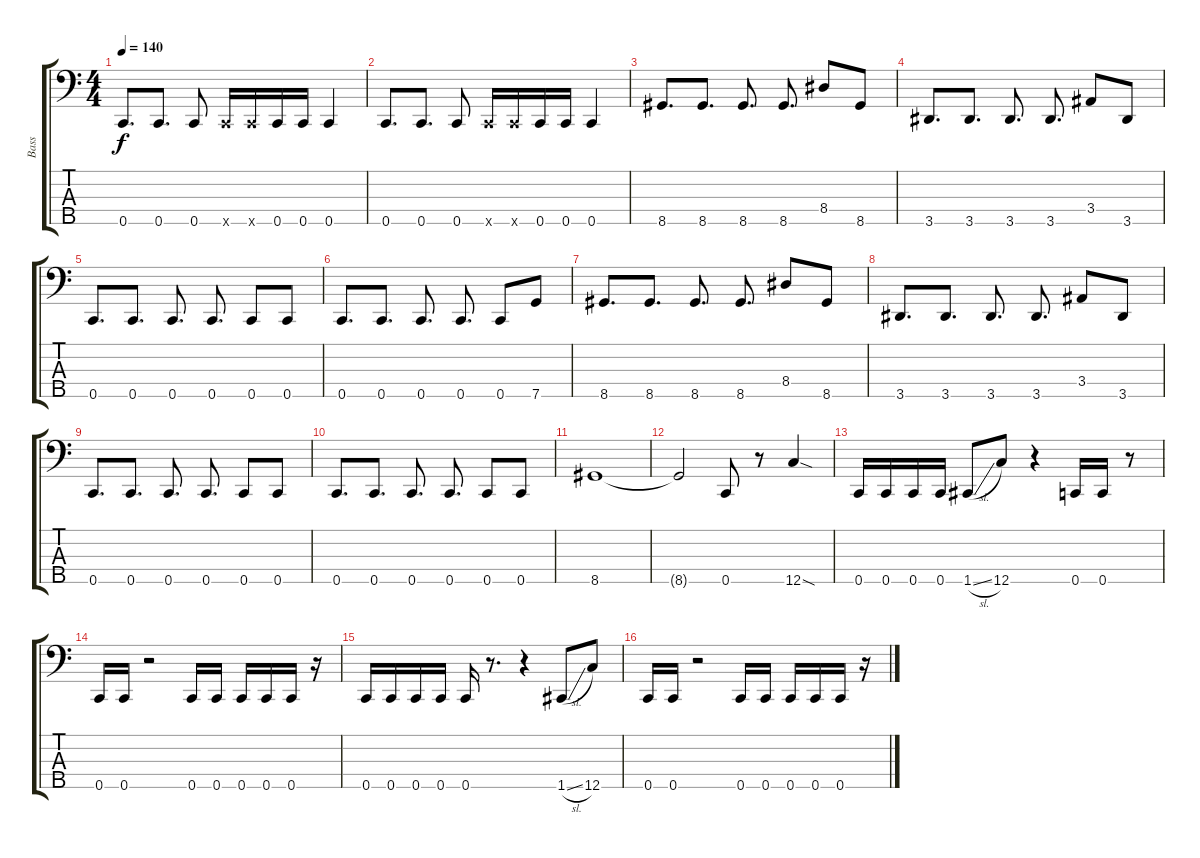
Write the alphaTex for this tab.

\track ("Bass" "Bass") {instrument electricbasspick}
\staff {score tabs}
\tuning (A2 F2 C2 G1 C1) {hide}
\ts (4 4)
\tempo 140
\clef f4
\ks c
0.5.8{d dy f} 0.5.8{d} 0.5.8 0.5{x}.16 0.5{x}.16 0.5.16 0.5.16 0.5.4 |
0.5.8{d} 0.5.8{d} 0.5.8 0.5{x}.16 0.5{x}.16 0.5.16 0.5.16 0.5.4 |
8.5.8{d} 8.5.8{d} 8.5.8{d} 8.5.8{d} 8.4.8 8.5.8 |
3.5.8{d} 3.5.8{d} 3.5.8{d} 3.5.8{d} 3.4.8 3.5.8 |
0.5.8{d} 0.5.8{d} 0.5.8{d} 0.5.8{d} 0.5.8 0.5.8 |
0.5.8{d} 0.5.8{d} 0.5.8{d} 0.5.8{d} 0.5.8 7.5.8 |
8.5.8{d} 8.5.8{d} 8.5.8{d} 8.5.8{d} 8.4.8 8.5.8 |
3.5.8{d} 3.5.8{d} 3.5.8{d} 3.5.8{d} 3.4.8 3.5.8 |
0.5.8{d} 0.5.8{d} 0.5.8{d} 0.5.8{d} 0.5.8 0.5.8 |
0.5.8{d} 0.5.8{d} 0.5.8{d} 0.5.8{d} 0.5.8 0.5.8 |
8.5.1 |
8.5{t}.2 0.5.8 r.8 12.5{sod}.4 |
0.5.16 0.5.16 0.5.16 0.5.16 1.5{sl}.8 12.5.8 r.4 0.5.16 0.5.16 r.8 |
0.5.16 0.5.16 r.2 0.5.16 0.5.16 0.5.16 0.5.16 0.5.16 r.16 |
0.5.16 0.5.16 0.5.16 0.5.16 0.5.16 r.8{d} r.4 1.5{sl}.8 12.5.8 |
0.5.16 0.5.16 r.2 0.5.16 0.5.16 0.5.16 0.5.16 0.5.16 r.16
